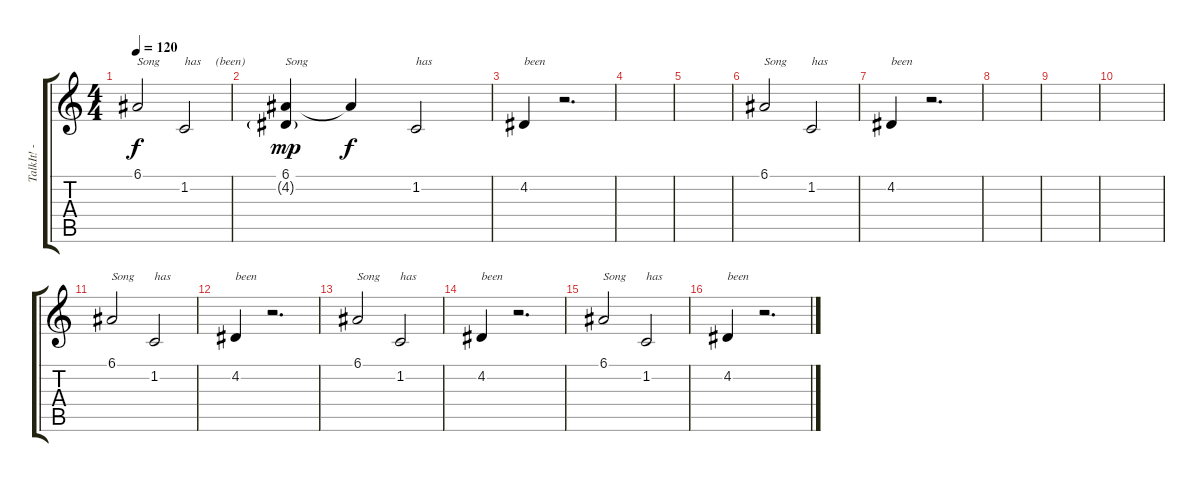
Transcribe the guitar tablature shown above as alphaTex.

\track ("TalkIt! - Vocals" "TalkIt! - ") {instrument flute}
\staff {score tabs}
\tuning (E4 B3 G3 D3 A2 E2) {hide}
\ts (4 4)
\tempo 120
\clef g2
\ks c
6.1.2{txt "Song" dy f} 1.2.2{txt "has     (been)"} |
(6.1 4.2{g}).4{txt "Song" dy mp} 6.1{t}.4{dy f} 1.2.2{txt "has"} |
4.2.4{txt "been"} r.2{d} |
|
|
6.1.2{txt "Song"} 1.2.2{txt "has"} |
4.2.4{txt "been"} r.2{d} |
|
|
|
6.1.2{txt "Song"} 1.2.2{txt "has"} |
4.2.4{txt "been"} r.2{d} |
6.1.2{txt "Song"} 1.2.2{txt "has"} |
4.2.4{txt "been"} r.2{d} |
6.1.2{txt "Song"} 1.2.2{txt "has"} |
4.2.4{txt "been"} r.2{d}
